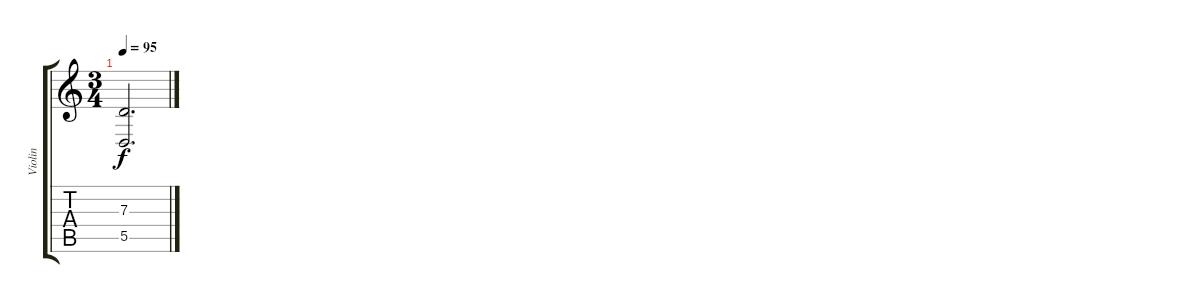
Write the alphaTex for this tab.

\track ("Violin" "Violin") {instrument stringensemble1}
\staff {score tabs}
\tuning (E4 B3 G3 D3 A2 D2) {hide}
\ts (3 4)
\tempo 95
\clef g2
\ks c
(7.3{t} 5.5{t}).2{d dy f}
